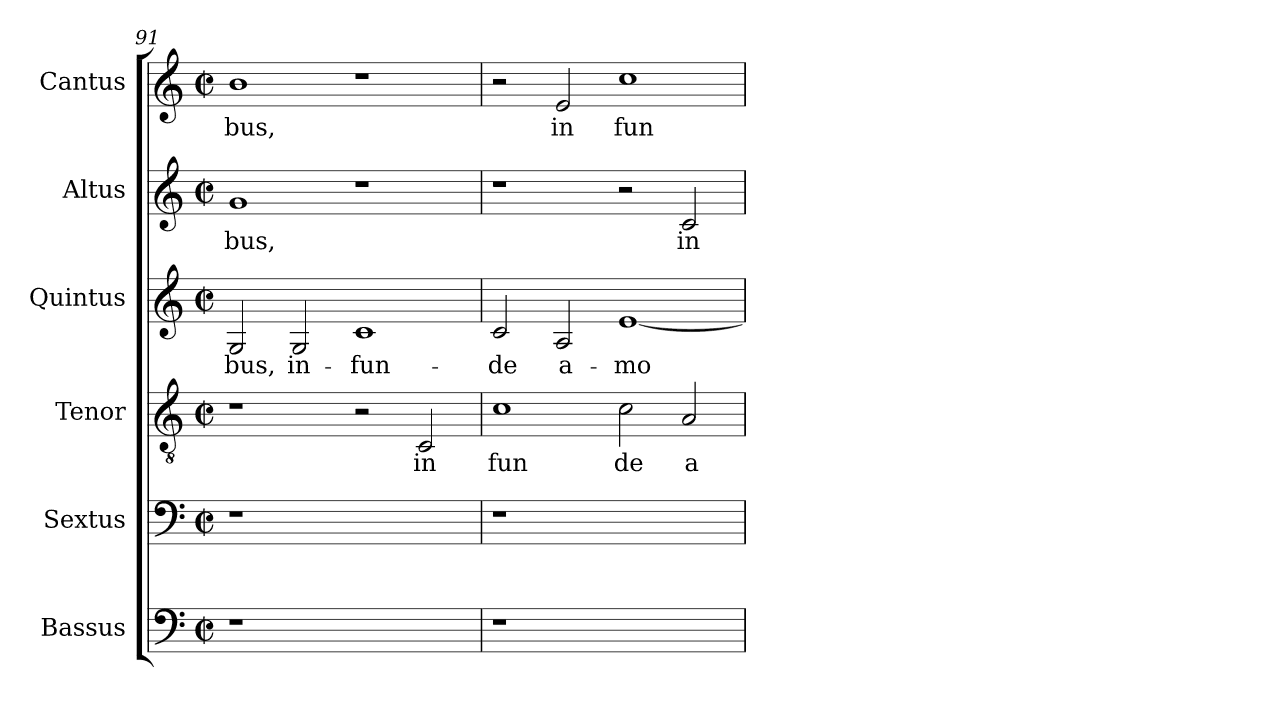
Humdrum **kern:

**kern	**kern	**kern	**text	**kern	**text	**kern	**text	**kern	**text
*part6	*part5	*part4	*part4	*part3	*part3	*part2	*part2	*part1	*part1
*staff6	*staff5	*staff4	*staff4	*staff3	*staff3	*staff2	*staff2	*staff1	*staff1
*I"Bassus	*I"Sextus	*I"Tenor	*	*I"Quintus	*	*I"Altus	*	*I"Cantus	*
*I'Bassus	*I'Sextus	*I'Tenor	*	*I'Quintus	*	*I'Altus	*	*I'Cantus	*
*clefF4	*clefF4	*clefGv2	*	*clefG2	*	*clefG2	*	*clefG2	*
*k[]	*k[]	*k[]	*	*k[]	*	*k[]	*	*k[]	*
*C:	*C:	*C:	*	*C:	*	*C:	*	*C:	*
*M2/2	*M2/2	*M2/2	*	*M2/2	*	*M2/2	*	*M2/2	*
*met(c|)	*met(c|)	*met(c|)	*	*met(c|)	*	*met(c|)	*	*met(c|)	*
=91	=91	=91	=91	=91	=91	=91	=91	=91	=91
!	!	!	!	!	!LO:LY:b:cj	!	!LO:LY:b:cj	!	!LO:LY:b:cj
1r	1r	1r	.	2G/	-bus,	1g	-bus,	1b	bus,
!	!	!	!	!	!LO:LY:b:cj	!	!	!	!
.	.	.	.	2G/	in-	.	.	.	.
!	!	!	!	!	!LO:LY:b:cj	!	!	!	!
1ryy	1ryy	2r	.	1c	-fun-	1r	.	1r	.
!	!	!	!LO:LY:b:cj	!	!	!	!	!	!
.	.	2C/	in	.	.	.	.	.	.
=92	=92	=92	=92	=92	=92	=92	=92	=92	=92
!	!	!	!LO:LY:b:cj	!	!LO:LY:b:cj	!	!	!	!
1r	1r	1c	fun	2c/	-de	1r	.	2r	.
!	!	!	!	!	!LO:LY:b:cj	!	!	!	!LO:LY:b:cj
.	.	.	.	2A/	a-	.	.	2e/	in
!	!	!	!LO:LY:b:cj	!	!LO:LY:b:cj	!	!	!	!LO:LY:b:cj
1ryy	1ryy	2c\	de	[<1e	-mo-	2r	.	1cc	fun
!	!	!	!LO:LY:b:cj	!	!	!	!LO:LY:b:cj	!	!
.	.	2A/	a	.	.	2c/	in-	.	.
=	=	=	=	=	=	=	=	=	=
*-	*-	*-	*-	*-	*-	*-	*-	*-	*-
